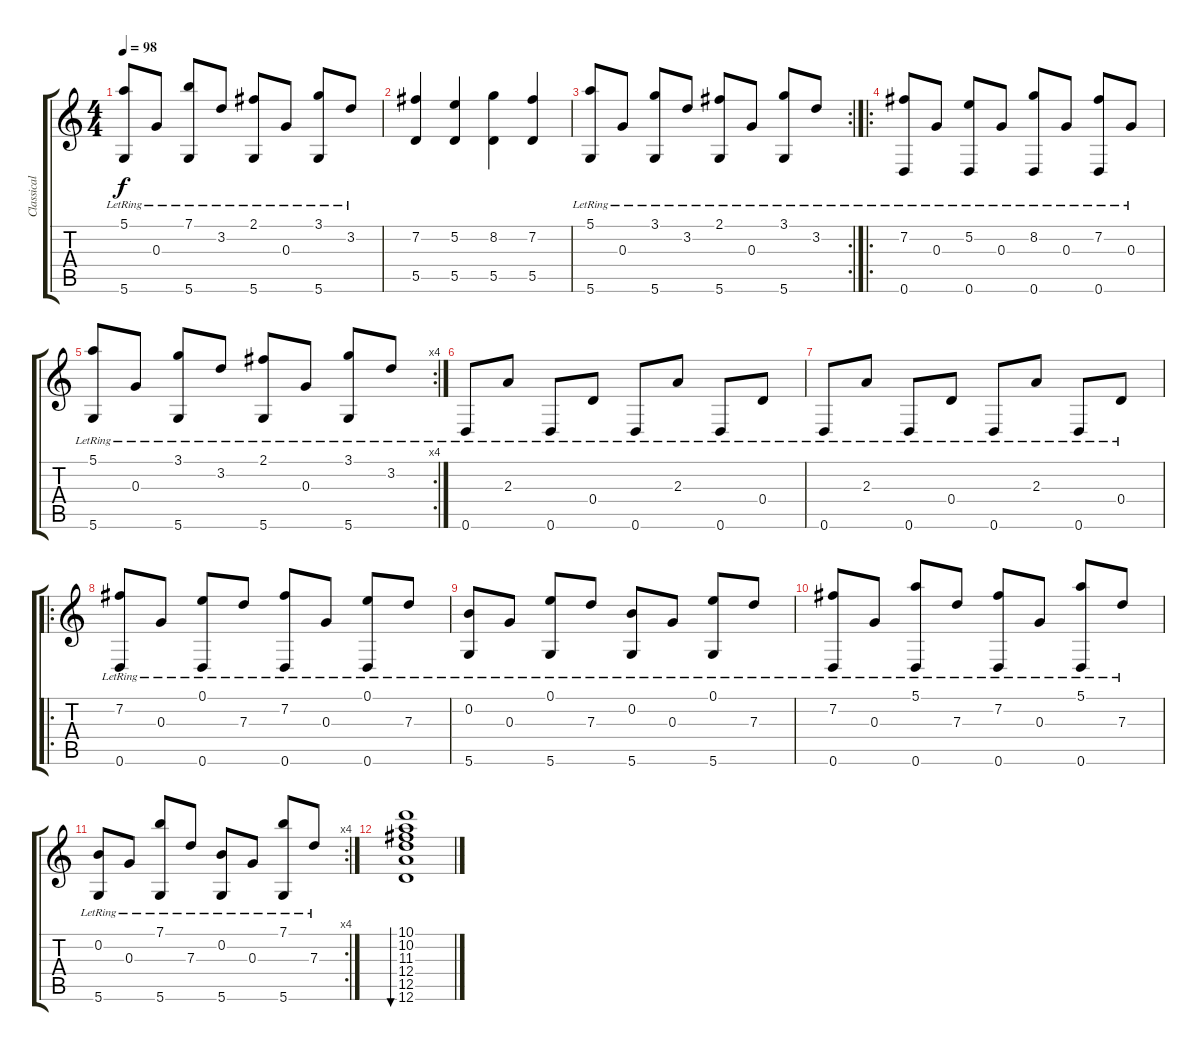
\track ("Classical" "Classical") {instrument acousticguitarnylon}
\staff {score tabs}
\tuning (E4 B3 G3 D3 A2 D2) {hide}
\ts (4 4)
\tempo 98
\clef g2
\ks c
(5.1{lr} 5.6{lr}).8{dy f} 0.3{lr}.8 (7.1{lr} 5.6{lr}).8 3.2{lr}.8 (2.1{lr} 5.6{lr}).8 0.3{lr}.8 (3.1{lr} 5.6{lr}).8 3.2{lr}.8 |
(7.2 5.5).4 (5.2 5.5).4 (8.2 5.5).4 (7.2 5.5).4 |
\rc 2
(5.1{lr} 5.6{lr}).8 0.3{lr}.8 (3.1{lr} 5.6{lr}).8 3.2{lr}.8 (2.1{lr} 5.6{lr}).8 0.3{lr}.8 (3.1{lr} 5.6{lr}).8 3.2{lr}.8 |
\ro
(7.2{lr} 0.6{lr}).8 0.3{lr}.8 (5.2{lr} 0.6{lr}).8 0.3{lr}.8 (8.2{lr} 0.6{lr}).8 0.3{lr}.8 (7.2{lr} 0.6{lr}).8 0.3{lr}.8 |
\rc 4
(5.1{lr} 5.6{lr}).8 0.3{lr}.8 (3.1{lr} 5.6{lr}).8 3.2{lr}.8 (2.1{lr} 5.6{lr}).8 0.3{lr}.8 (3.1{lr} 5.6{lr}).8 3.2{lr}.8 |
0.6{lr}.8 2.3{lr}.8 0.6{lr}.8 0.4{lr}.8 0.6{lr}.8 2.3{lr}.8 0.6{lr}.8 0.4{lr}.8 |
0.6{lr}.8 2.3{lr}.8 0.6{lr}.8 0.4{lr}.8 0.6{lr}.8 2.3{lr}.8 0.6{lr}.8 0.4{lr}.8 |
\ro
(7.2{lr} 0.6{lr}).8 0.3{lr}.8 (0.1{lr} 0.6{lr}).8 7.3{lr}.8 (7.2{lr} 0.6{lr}).8 0.3{lr}.8 (0.1{lr} 0.6{lr}).8 7.3{lr}.8 |
(0.2{lr} 5.6{lr}).8 0.3{lr}.8 (0.1{lr} 5.6{lr}).8 7.3{lr}.8 (0.2{lr} 5.6{lr}).8 0.3{lr}.8 (0.1{lr} 5.6{lr}).8 7.3{lr}.8 |
(7.2{lr} 0.6{lr}).8 0.3{lr}.8 (5.1{lr} 0.6{lr}).8 7.3{lr}.8 (7.2{lr} 0.6{lr}).8 0.3{lr}.8 (5.1{lr} 0.6{lr}).8 7.3{lr}.8 |
\rc 4
(0.2{lr} 5.6{lr}).8 0.3{lr}.8 (7.1{lr} 5.6{lr}).8 7.3{lr}.8 (0.2{lr} 5.6{lr}).8 0.3{lr}.8 (7.1{lr} 5.6{lr}).8 7.3{lr}.8 |
(10.1 10.2 11.3 12.4 12.5 12.6).1{bu 480}
